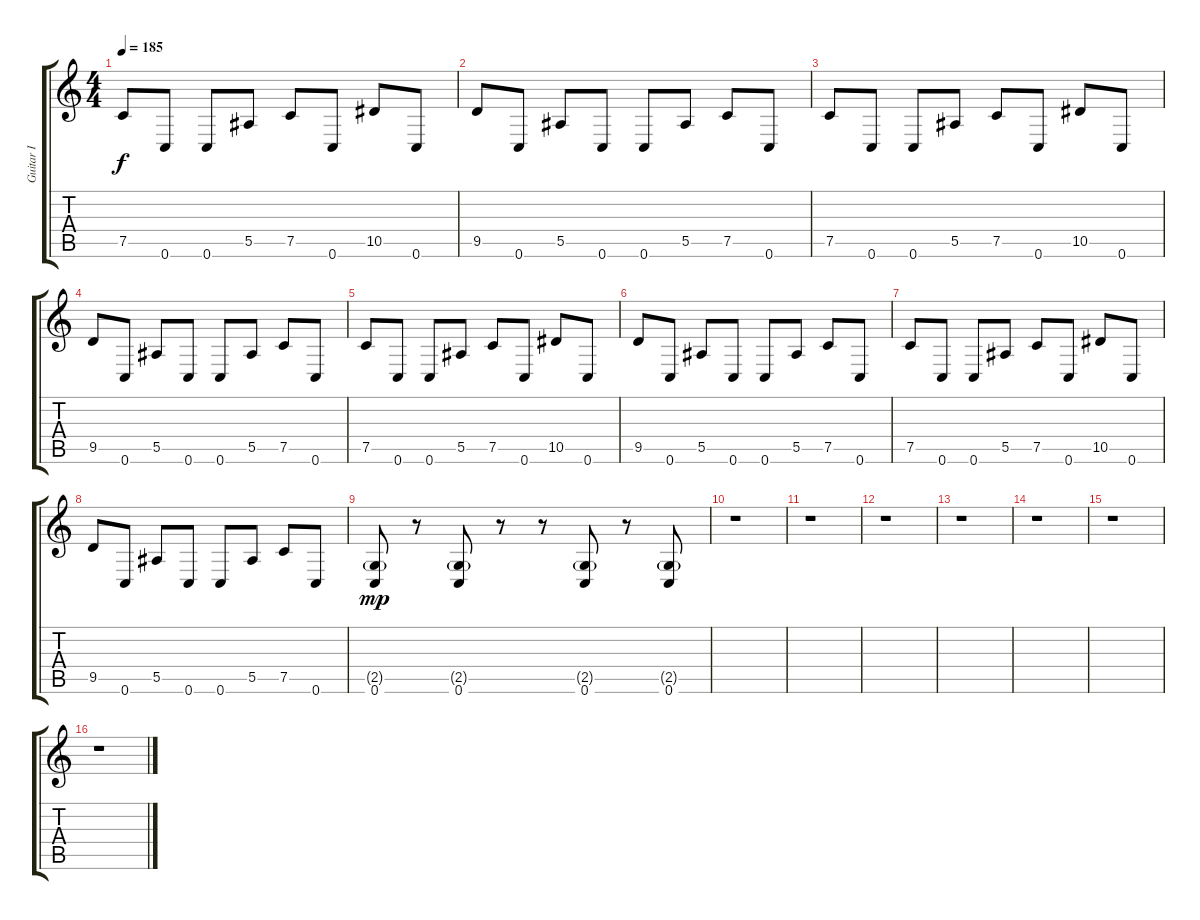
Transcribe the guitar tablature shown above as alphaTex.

\track ("Guitar I" "Guitar I") {instrument distortionguitar}
\staff {score tabs}
\tuning (C4 G3 Eb3 Bb2 F2 C2) {hide}
\ts (4 4)
\tempo 185
\clef g2
\ks c
7.5.8{dy f} 0.6.8 0.6.8 5.5.8 7.5.8 0.6.8 10.5.8 0.6.8 |
9.5.8 0.6.8 5.5.8 0.6.8 0.6.8 5.5.8 7.5.8 0.6.8 |
7.5.8 0.6.8 0.6.8 5.5.8 7.5.8 0.6.8 10.5.8 0.6.8 |
9.5.8 0.6.8 5.5.8 0.6.8 0.6.8 5.5.8 7.5.8 0.6.8 |
7.5.8 0.6.8 0.6.8 5.5.8 7.5.8 0.6.8 10.5.8 0.6.8 |
9.5.8 0.6.8 5.5.8 0.6.8 0.6.8 5.5.8 7.5.8 0.6.8 |
7.5.8 0.6.8 0.6.8 5.5.8 7.5.8 0.6.8 10.5.8 0.6.8 |
9.5.8 0.6.8 5.5.8 0.6.8 0.6.8 5.5.8 7.5.8 0.6.8 |
(2.5{g} 0.6).8{dy mp} r.8 (2.5{g} 0.6).8 r.8 r.8 (2.5{g} 0.6).8 r.8 (2.5{g} 0.6).8 |
r.1 |
r.1 |
r.1 |
r.1 |
r.1 |
r.1 |
r.1
